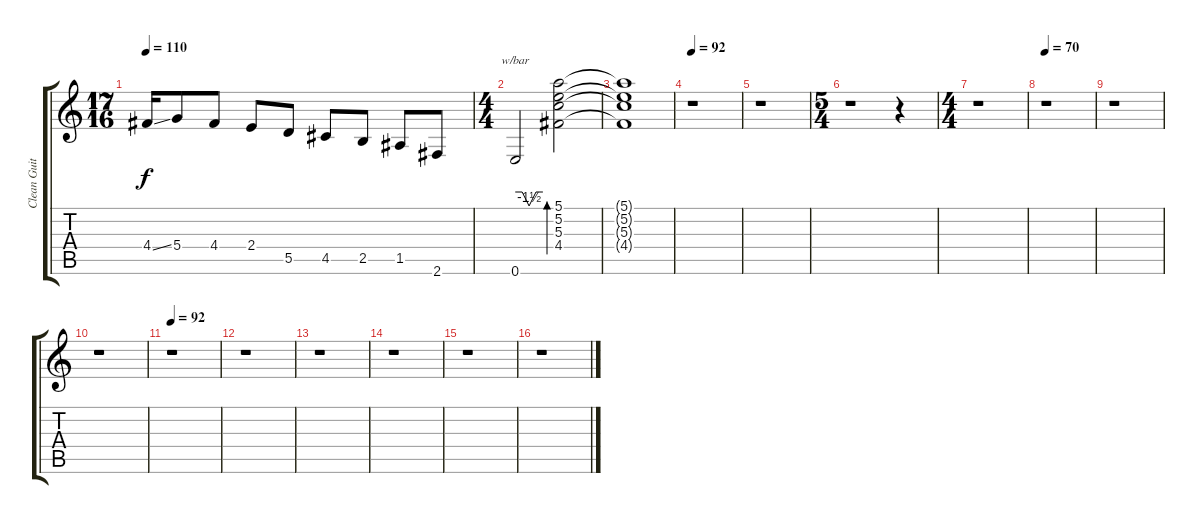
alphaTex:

\track ("Clean Guitar" "Clean Guit") {instrument electricguitarclean}
\staff {score tabs}
\tuning (E4 B3 G3 D3 A2 E2) {hide}
\ts (17 16)
\tempo 110
\clef g2
\ks c
4.4{ss}.16{dy f} 5.4.8 4.4.8 2.4.8 5.5.8 4.5.8 2.5.8 1.5.8 2.6.8 |
\ts (4 4)
0.6.2{tbe (custom default 0 0 15 0 30 -6 45 0 60 0)} (5.1 5.2 5.3 4.4).2{bd 480} |
(5.1{t} 5.2{t} 5.3{t} 4.4{t}).1 |
\tempo 92
r.1 |
r.1 |
\ts (5 4)
r.1 r.4 |
\ts (4 4)
r.1 |
\tempo 70
r.1 |
r.1 |
r.1 |
\tempo 92
r.1 |
r.1 |
r.1 |
r.1 |
r.1 |
r.1
